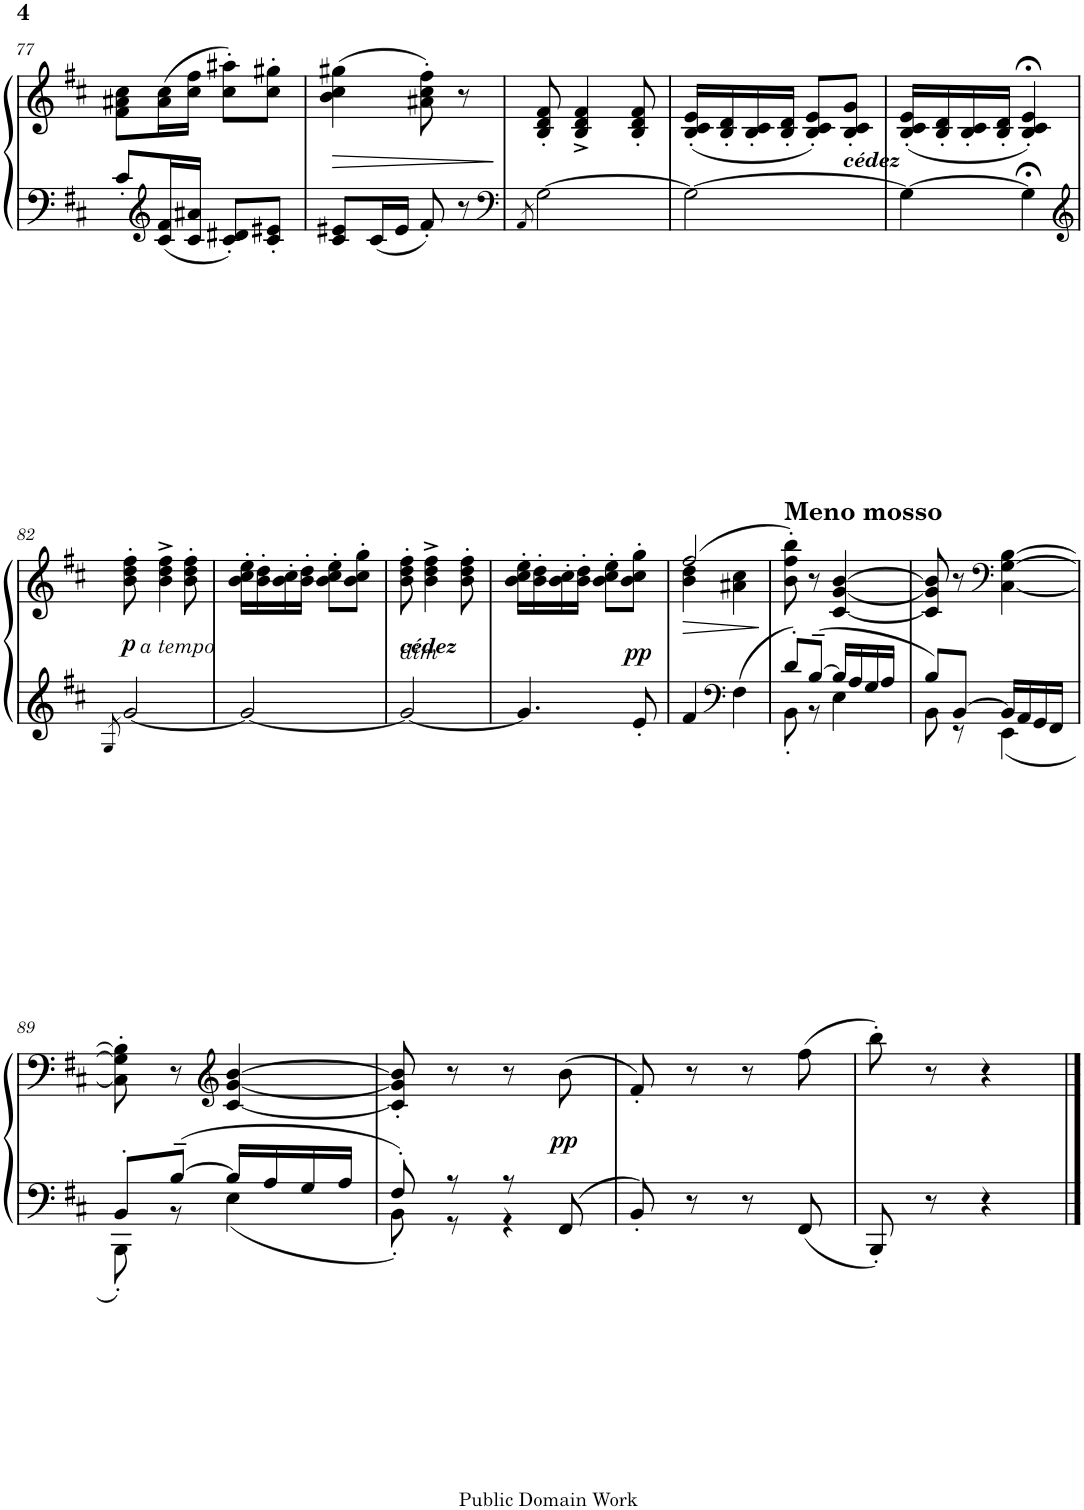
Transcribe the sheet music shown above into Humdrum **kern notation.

**kern	**kern	**dynam
*part1	*part1	*part1
*staff2	*staff1	*staff1/2
*I"Piano	*	*
*I'Pno.	*	*
!!LO:PB:g=z
*clefF4	*clefG2	*
*k[f#c#]	*k[f#c#]	*
*M2/4	*M2/4	*
=77	=77	=77
8c#'/L	8f#\ 8a#X\ 8cc#\L	.
*clefG2	*	*
16c#/ 16f#/L	(16a#\ 16cc#\L	.
16c#/ 16a#X/JJ	16cc#\ 16ff#\JJ	.
8c#/' 8d#X/'L	8cc#\' 8aa#X\'L)	.
8c#/' 8e#X/'J	8cc#\' 8gg#X\'J	.
=78	=78	=78
!	!	!LO:HP:b
8c#/ 8e#X/L	(4b\ 4cc#\ 4gg#X\	>
16c#/L	.	.
16e#/JJ	.	.
8f#'/	8a#X\' 8cc#\' 8ff#\')	.
8r	8r	.
.	.	]
=79	=79	=79
*clefF4	*	*
8qAA/	.	.
[2G\	8B/' 8d/' 8f#/'	.
.	4B/^ 4d/^ 4f#/^	.
.	8B/' 8d/' 8f#/'	.
=80	=80	=80
2G\_	(16B/' 16c#/' 16e/'LL	.
.	16B/' 16d/'	.
.	16B/' 16c#/'	.
.	16B/' 16d/'JJ	.
.	8B/' 8c#/' 8e/'L)	.
!	!LO:TX:b:Bi:t=cédez	!
.	8B/' 8c#/' 8g/'J	.
=81	=81	=81
4G\_	(16B/' 16c#/' 16e/'LL	.
.	16B/' 16d/'	.
.	16B/' 16c#/'	.
.	16B/' 16d/'JJ	.
4G;<\]	4B/;<' 4c#/;<' 4e/;<')	.
!!LO:LB:g=z
=82	=82	=82
*clefG2	*	*
8qG/	.	.
!	!LO:TX:b:i:t=a tempo	!
!	!	!LO:DY:b
[2g/	8b\' 8dd\' 8ff#\'	p
.	4b\^ 4dd\^ 4ff#\^	.
.	8b\' 8dd\' 8ff#\'	.
=83	=83	=83
2g/_	16b\' 16cc#\' 16ee\'LL	.
.	16b\' 16dd\'	.
.	16b\' 16cc#\'	.
.	16b\' 16dd\'JJ	.
.	8b\' 8cc#\' 8ee\'L	.
.	8b\' 8cc#\' 8gg\'J	.
=84	=84	=84
!	!LO:TX:b:Bi:t=cédez	!
!	!LO:TX:b:i:t=dim	!
2g/_	8b\' 8dd\' 8ff#\'	.
.	4b\^ 4dd\^ 4ff#\^	.
.	8b\' 8dd\' 8ff#\'	.
=85	=85	=85
4.g/]	16b\' 16cc#\' 16ee\'LL	.
.	16b\' 16dd\'	.
.	16b\' 16cc#\'	.
.	16b\' 16dd\'JJ	.
.	8b\' 8cc#\' 8ee\'L	.
!	!	!LO:DY:b
8e'/	8b\' 8cc#\' 8gg\'J	pp
=86	=86	=86
!	!	!LO:HP:b
*	*^	*
4f#/	(2ff#/	4b\ 4dd\	>
*clefF4	*	*	*
4F#\	.	4a#X\ 4cc#\	.
*	*v	*v	*
.	.	]
=87	=87	=87
*^	*	*
!	!	!LO:TX:a:B:t=Meno mosso	!
8d'/L	8BB'\	8b\' 8ff#\' 8bb\')	.
[8B~/J	8r	8r	.
16B/LL]	4E\	[4c#/ [4g/ [4b/	.
16A/	.	.	.
16G/	.	.	.
16A/JJ	.	.	.
=88	=88	=88	=88
8B/L	8BB\	8c#/] 8g/] 8b/]	.
[8BB/J	8r	8r	.
*	*	*clefF4	*
16BB/LL]	4EE\	[4C#\ [4G\ [4B\	.
16AA/	.	.	.
16GG/	.	.	.
16FF#/JJ	.	.	.
!!LO:LB:g=z
=89	=89	=89	=89
8BB'/L	8BBB'\	8C#\]' 8G\]' 8B\]'	.
[8B~/J	8r	8r	.
*	*	*clefG2	*
16B/LL]	4E\	[4c#/ [4g/ [4b/	.
16A/	.	.	.
16G/	.	.	.
16A/JJ	.	.	.
=90	=90	=90	=90
8F#'/	8BB'\	8c#/]' 8g/]' 8b/]'	.
8r	8r	8r	.
8r	4r	8r	.
!	!	!	!LO:DY:b
8FF#/	.	(8b\	pp
*v	*v	*	*
=91	=91	=91
8BB'/	8f#'/)	.
8r	8r	.
8r	8r	.
8FF#/	(8ff#\	.
=92	=92	=92
8BBB'/	8bb'\)	.
8r	8r	.
4r	4r	.
==	==	==
*-	*-	*-
